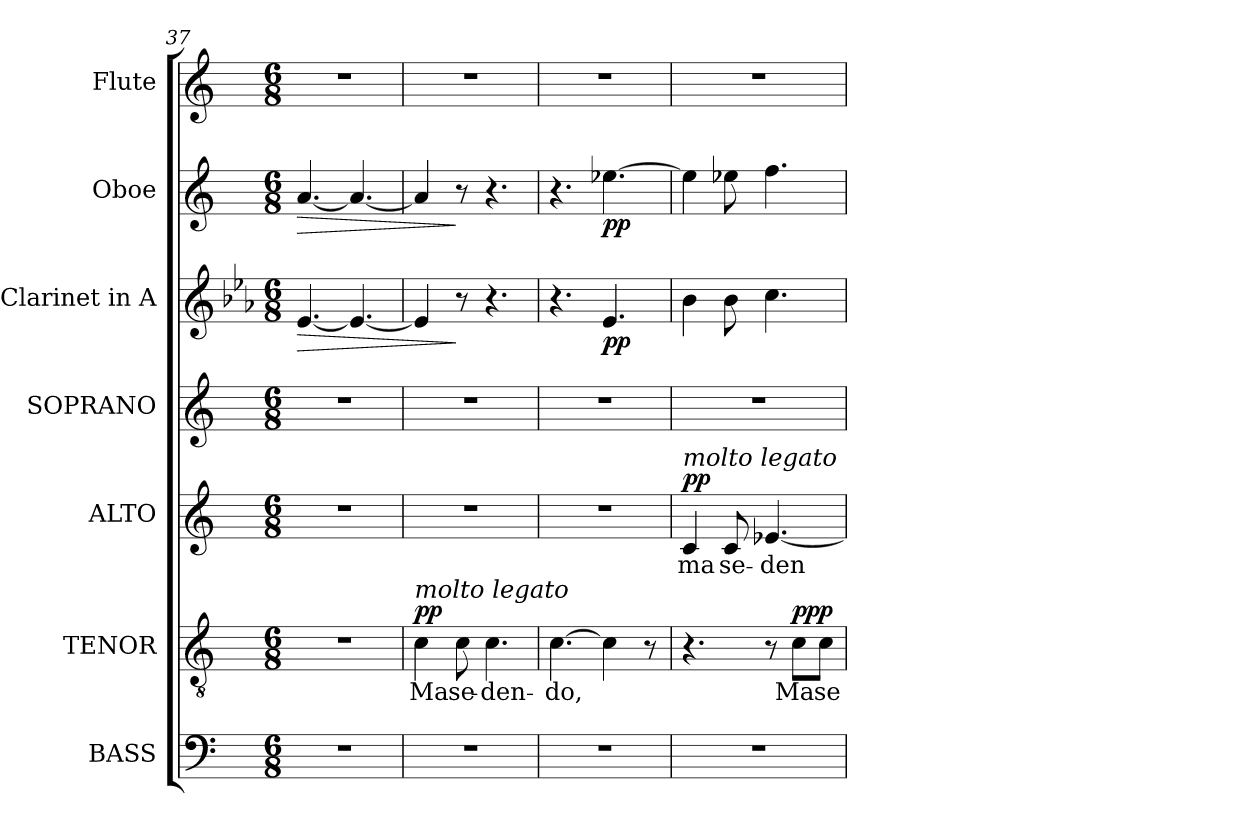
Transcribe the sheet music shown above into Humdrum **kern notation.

**kern	**kern	**text	**dynam	**kern	**text	**dynam	**kern	**kern	**dynam	**kern	**dynam	**kern
*part7	*part6	*part6	*part6	*part5	*part5	*part5	*part4	*part3	*part3	*part2	*part2	*part1
*staff7	*staff6	*staff6	*staff6	*staff5	*staff5	*staff5	*staff4	*staff3	*staff3	*staff2	*staff2	*staff1
*I"BASS	*I"TENOR	*	*	*I"ALTO	*	*	*I"SOPRANO	*I"Clarinet in A	*	*I"Oboe	*	*I"Flute
*I'B.	*I'T.	*	*	*I'A.	*	*	*I'S.	*I'Cl.	*	*I'Ob.	*	*I'Fl.
*clefF4	*clefGv2	*	*	*clefG2	*	*	*clefG2	*clefG2	*	*clefG2	*	*clefG2
*	*ITrd7c12	*	*	*	*	*	*	*ITrd2c3	*	*	*	*
*k[]	*k[]	*	*	*k[]	*	*	*k[]	*k[]	*	*k[]	*	*k[]
*C:	*C:	*	*	*C:	*	*	*C:	*C:	*	*C:	*	*C:
*M6/8	*M6/8	*	*	*M6/8	*	*	*M6/8	*M6/8	*	*M6/8	*	*M6/8
=37	=37	=37	=37	=37	=37	=37	=37	=37	=37	=37	=37	=37
!LO:N:vis=1	!LO:N:vis=1	!	!	!LO:N:vis=1	!	!	!LO:N:vis=1	!	!LO:HP:b	!	!LO:HP:b	!LO:N:vis=1
2.r	2.r	.	.	2.r	.	.	2.r	[<4.ci/	>	[<4.ai/	>	2.r
.	.	.	.	.	.	.	.	4.ci/_<	.	4.ai/_<	.	.
=38	=38	=38	=38	=38	=38	=38	=38	=38	=38	=38	=38	=38
!LO:N:vis=1	!	!	!	!	!	!	!	!	!	!	!	!
!	!LO:TX:a:i:t=molto legato	!	!	!	!	!	!	!	!	!	!	!
!	!	!LO:LY:b:color=#000000	!	!LO:N:vis=1	!	!	!LO:N:vis=1	!	!	!	!	!LO:N:vis=1
2.r	4Ci\	Ma	pp	2.r	.	.	2.r	4ci/]	.	4ai/]	.	2.r
!	!	!LO:LY:b:color=#000000	!	!	!	!	!	!	!	!	!	!
.	8Ci\	se-	.	.	.	.	.	8r	]	8r	]	.
!	!	!LO:LY:b:color=#000000	!	!	!	!	!	!	!	!	!	!
.	4.Ci\	-den-	.	.	.	.	.	4.r	.	4.r	.	.
=39	=39	=39	=39	=39	=39	=39	=39	=39	=39	=39	=39	=39
!LO:N:vis=1	!	!	!	!	!	!	!	!	!	!	!	!
!	!	!LO:LY:b:color=#000000	!	!LO:N:vis=1	!	!	!LO:N:vis=1	!	!	!	!	!LO:N:vis=1
2.r	[>4.Ci\	-do,	.	2.r	.	.	2.r	4.r	.	4.r	.	2.r
.	4Ci\]	.	.	.	.	.	.	4.ci/	pp	[>4.ee-Xi\	pp	.
.	8r	.	.	.	.	.	.	.	.	.	.	.
=40	=40	=40	=40	=40	=40	=40	=40	=40	=40	=40	=40	=40
!LO:N:vis=1	!	!	!	!	!	!	!	!	!	!	!	!
!	!	!	!	!LO:TX:a:i:t=molto legato	!	!	!	!	!	!	!	!
!	!	!	!	!	!LO:LY:b:color=#000000	!	!LO:N:vis=1	!	!	!	!	!LO:N:vis=1
2.r	4.r	.	.	4ci/	ma	pp	2.r	4gi\	.	4ee-i\]	.	2.r
!	!	!	!	!	!LO:LY:b:color=#000000	!	!	!	!	!	!	!
.	.	.	.	8ci/	se-	.	.	8gi\	.	8ee-Xi\	.	.
!	!	!	!	!	!LO:LY:b:color=#000000	!	!	!	!	!	!	!
.	8r	.	.	[<4.e-Xi/	-den-	.	.	4.ai\	.	4.ffi\	.	.
!	!	!LO:LY:b:color=#000000	!	!	!	!	!	!	!	!	!	!
.	8Ci\L	Ma	ppp	.	.	.	.	.	.	.	.	.
!	!	!LO:LY:b:color=#000000	!	!	!	!	!	!	!	!	!	!
.	8Ci\J	se-	.	.	.	.	.	.	.	.	.	.
=	=	=	=	=	=	=	=	=	=	=	=	=
*-	*-	*-	*-	*-	*-	*-	*-	*-	*-	*-	*-	*-
